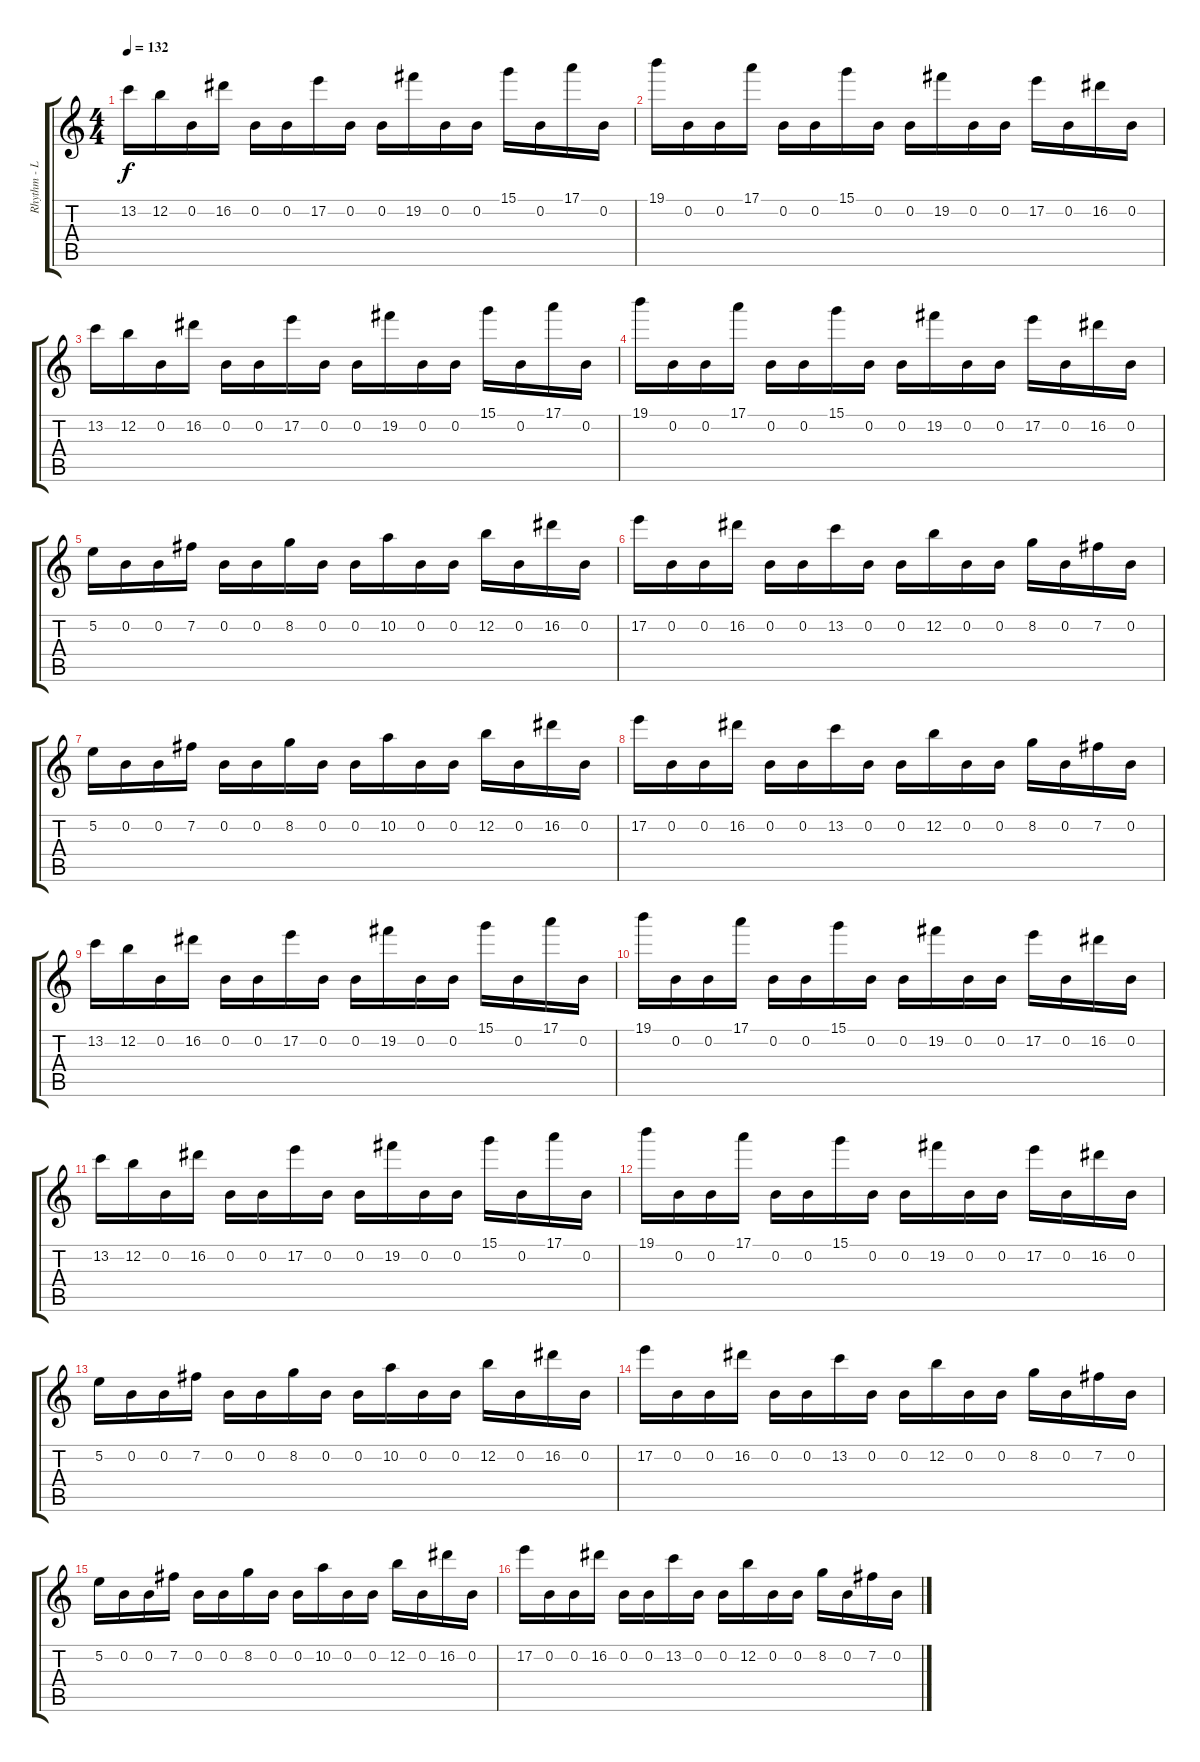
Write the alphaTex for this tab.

\track ("Rhythm - Lead Guitar" "Rhythm - L") {instrument distortionguitar}
\staff {score tabs}
\tuning (E4 B3 G3 D3 A2 E2) {hide}
\ts (4 4)
\tempo 132
\clef g2
\ks c
13.2.16{dy f} 12.2.16 0.2.16 16.2.16 0.2.16 0.2.16 17.2.16 0.2.16 0.2.16 19.2.16 0.2.16 0.2.16 15.1.16 0.2.16 17.1.16 0.2.16 |
19.1.16 0.2.16 0.2.16 17.1.16 0.2.16 0.2.16 15.1.16 0.2.16 0.2.16 19.2.16 0.2.16 0.2.16 17.2.16 0.2.16 16.2.16 0.2.16 |
13.2.16 12.2.16 0.2.16 16.2.16 0.2.16 0.2.16 17.2.16 0.2.16 0.2.16 19.2.16 0.2.16 0.2.16 15.1.16 0.2.16 17.1.16 0.2.16 |
19.1.16 0.2.16 0.2.16 17.1.16 0.2.16 0.2.16 15.1.16 0.2.16 0.2.16 19.2.16 0.2.16 0.2.16 17.2.16 0.2.16 16.2.16 0.2.16 |
5.2.16 0.2.16 0.2.16 7.2.16 0.2.16 0.2.16 8.2.16 0.2.16 0.2.16 10.2.16 0.2.16 0.2.16 12.2.16 0.2.16 16.2.16 0.2.16 |
17.2.16 0.2.16 0.2.16 16.2.16 0.2.16 0.2.16 13.2.16 0.2.16 0.2.16 12.2.16 0.2.16 0.2.16 8.2.16 0.2.16 7.2.16 0.2.16 |
5.2.16 0.2.16 0.2.16 7.2.16 0.2.16 0.2.16 8.2.16 0.2.16 0.2.16 10.2.16 0.2.16 0.2.16 12.2.16 0.2.16 16.2.16 0.2.16 |
17.2.16 0.2.16 0.2.16 16.2.16 0.2.16 0.2.16 13.2.16 0.2.16 0.2.16 12.2.16 0.2.16 0.2.16 8.2.16 0.2.16 7.2.16 0.2.16 |
13.2.16 12.2.16 0.2.16 16.2.16 0.2.16 0.2.16 17.2.16 0.2.16 0.2.16 19.2.16 0.2.16 0.2.16 15.1.16 0.2.16 17.1.16 0.2.16 |
19.1.16 0.2.16 0.2.16 17.1.16 0.2.16 0.2.16 15.1.16 0.2.16 0.2.16 19.2.16 0.2.16 0.2.16 17.2.16 0.2.16 16.2.16 0.2.16 |
13.2.16 12.2.16 0.2.16 16.2.16 0.2.16 0.2.16 17.2.16 0.2.16 0.2.16 19.2.16 0.2.16 0.2.16 15.1.16 0.2.16 17.1.16 0.2.16 |
19.1.16 0.2.16 0.2.16 17.1.16 0.2.16 0.2.16 15.1.16 0.2.16 0.2.16 19.2.16 0.2.16 0.2.16 17.2.16 0.2.16 16.2.16 0.2.16 |
5.2.16 0.2.16 0.2.16 7.2.16 0.2.16 0.2.16 8.2.16 0.2.16 0.2.16 10.2.16 0.2.16 0.2.16 12.2.16 0.2.16 16.2.16 0.2.16 |
17.2.16 0.2.16 0.2.16 16.2.16 0.2.16 0.2.16 13.2.16 0.2.16 0.2.16 12.2.16 0.2.16 0.2.16 8.2.16 0.2.16 7.2.16 0.2.16 |
5.2.16 0.2.16 0.2.16 7.2.16 0.2.16 0.2.16 8.2.16 0.2.16 0.2.16 10.2.16 0.2.16 0.2.16 12.2.16 0.2.16 16.2.16 0.2.16 |
17.2.16 0.2.16 0.2.16 16.2.16 0.2.16 0.2.16 13.2.16 0.2.16 0.2.16 12.2.16 0.2.16 0.2.16 8.2.16 0.2.16 7.2.16 0.2.16
